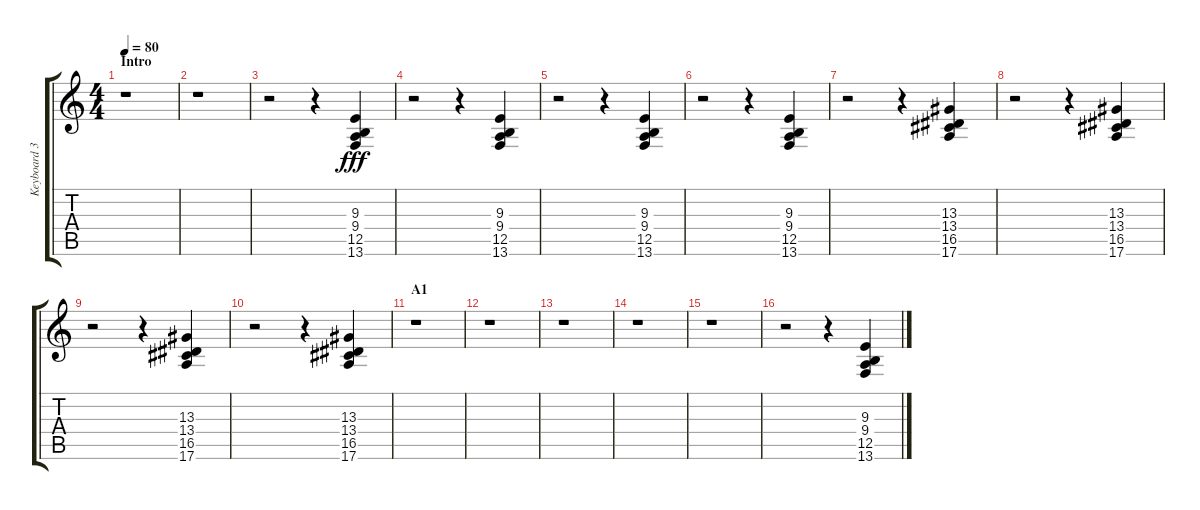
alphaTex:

\track ("Keyboard 3" "Keyboard 3") {instrument stringensemble1}
\staff {score tabs}
\tuning (E4 B3 G3 D3 A2 E2) {hide}
\ts (4 4)
\section ("" "Intro")
\tempo 80
\clef g2
\ks c
r.1{dy fff instrument stringensemble1} |
r.1 |
r.2 r.4 (9.3 9.4 12.5 13.6).4 |
r.2 r.4 (9.3 9.4 12.5 13.6).4 |
r.2 r.4 (9.3 9.4 12.5 13.6).4 |
r.2 r.4 (9.3 9.4 12.5 13.6).4 |
r.2 r.4 (13.3 13.4 16.5 17.6).4 |
r.2 r.4 (13.3 13.4 16.5 17.6).4 |
r.2 r.4 (13.3 13.4 16.5 17.6).4 |
r.2 r.4 (13.3 13.4 16.5 17.6).4 |
\section ("" "A1")
r.1 |
r.1 |
r.1 |
r.1 |
r.1 |
r.2 r.4 (9.3 9.4 12.5 13.6).4
